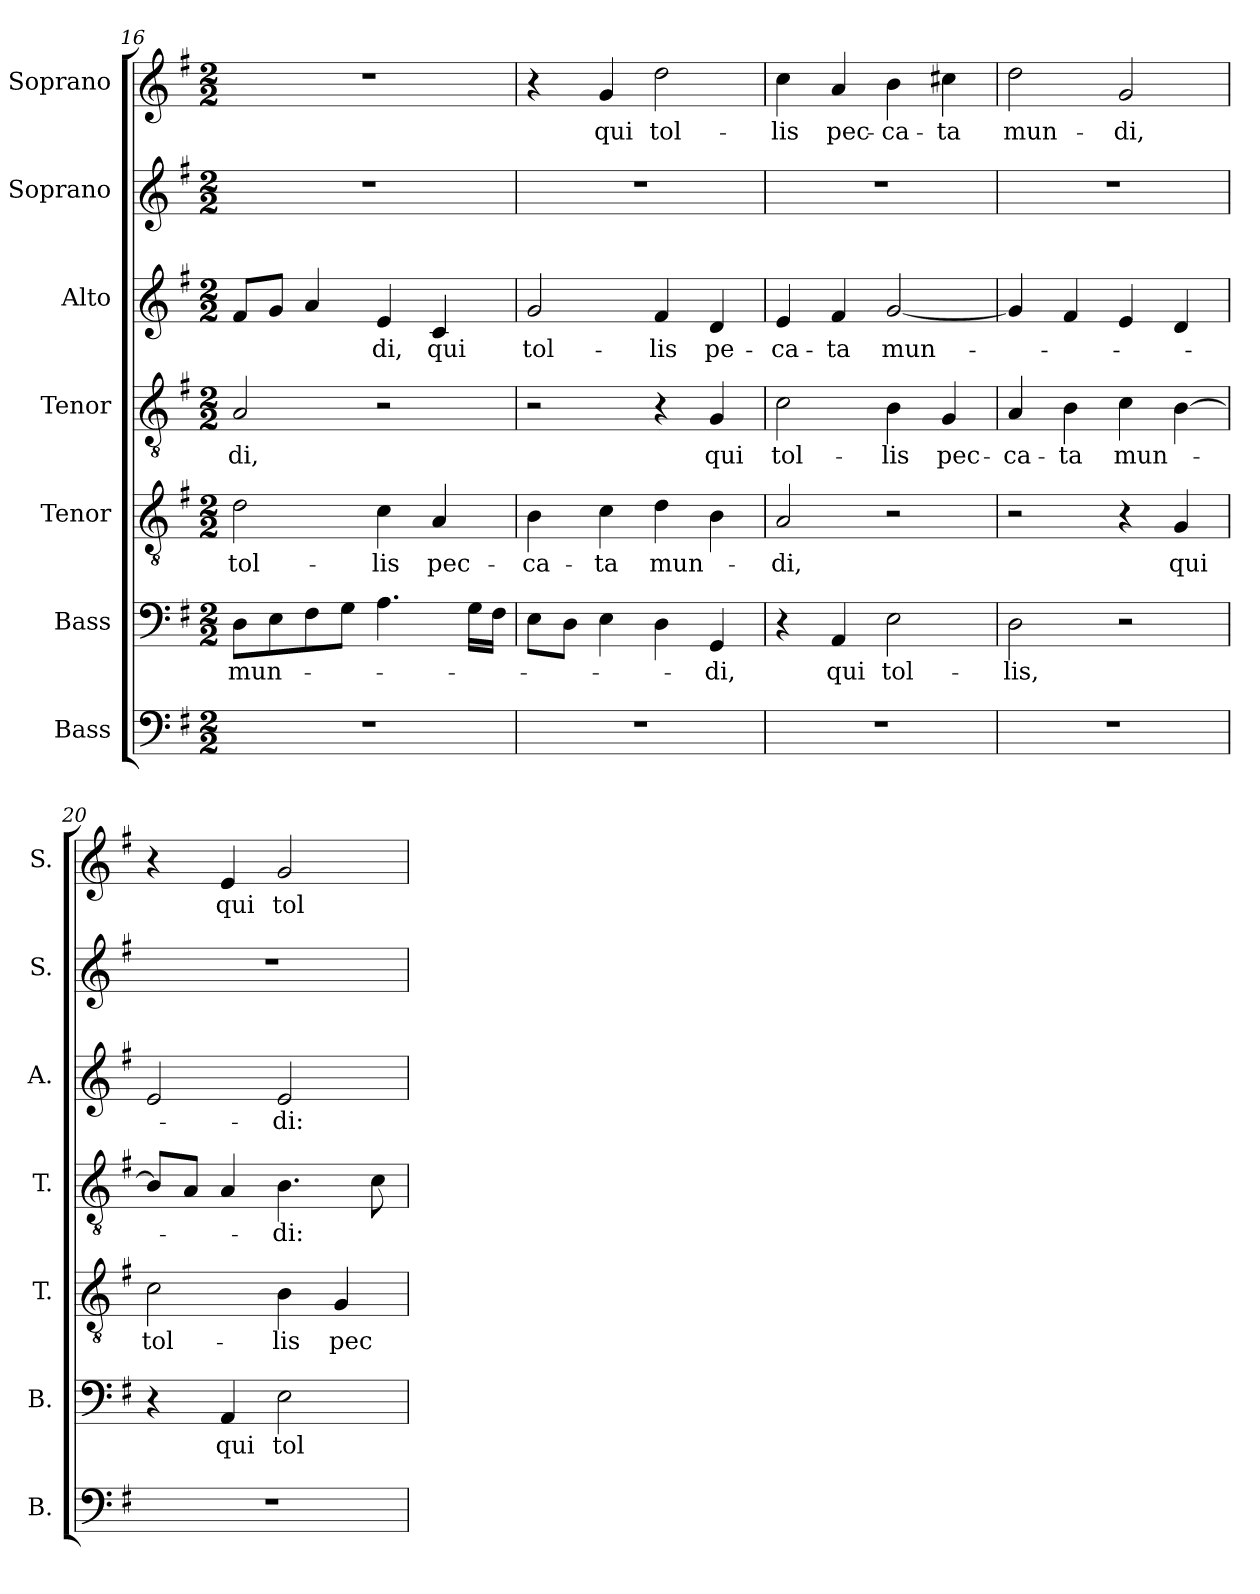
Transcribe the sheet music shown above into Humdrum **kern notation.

**kern	**kern	**text	**kern	**text	**kern	**text	**kern	**text	**kern	**kern	**text
*part7	*part6	*part6	*part5	*part5	*part4	*part4	*part3	*part3	*part2	*part1	*part1
*staff7	*staff6	*staff6	*staff5	*staff5	*staff4	*staff4	*staff3	*staff3	*staff2	*staff1	*staff1
*I"Bass	*I"Bass	*	*I"Tenor	*	*I"Tenor	*	*I"Alto	*	*I"Soprano	*I"Soprano	*
*I'B.	*I'B.	*	*I'T.	*	*I'T.	*	*I'A.	*	*I'S.	*I'S.	*
*clefF4	*clefF4	*	*clefGv2	*	*clefGv2	*	*clefG2	*	*clefG2	*clefG2	*
*	*	*	*ITrd7c12	*	*ITrd7c12	*	*	*	*	*	*
*k[f#]	*k[f#]	*	*k[f#]	*	*k[f#]	*	*k[f#]	*	*k[f#]	*k[f#]	*
*G:	*G:	*	*G:	*	*G:	*	*G:	*	*G:	*G:	*
*M2/2	*M2/2	*	*M2/2	*	*M2/2	*	*M2/2	*	*M2/2	*M2/2	*
=16	=16	=16	=16	=16	=16	=16	=16	=16	=16	=16	=16
!	!	!LO:LY:b:color=#000000	!	!	!	!	!	!	!	!	!
!	!	!	!	!LO:LY:b:color=#000000	!	!	!	!	!	!	!
!	!	!	!	!	!	!LO:LY:b:color=#000000	!	!	!	!	!
1r	8Di\L	mun-	2Di\	tol-	2AAi/	-di,	8f#i/L	.	1r	1r	.
.	8Ei\	.	.	.	.	.	8gi/J	.	.	.	.
.	8F#i\	.	.	.	.	.	4ai/	.	.	.	.
.	8Gi\J	.	.	.	.	.	.	.	.	.	.
!	!	!	!	!LO:LY:b:color=#000000	!	!	!	!	!	!	!
!	!	!	!	!	!	!	!	!LO:LY:b:color=#000000	!	!	!
.	4.Ai\	.	4Ci\	-lis	2r	.	4ei/	-di,	.	.	.
!	!	!	!	!LO:LY:b:color=#000000	!	!	!	!	!	!	!
!	!	!	!	!	!	!	!	!LO:LY:b:color=#000000	!	!	!
.	.	.	4AAi/	pec-	.	.	4ci/	qui	.	.	.
.	16Gi\LL	.	.	.	.	.	.	.	.	.	.
.	16F#i\JJ	.	.	.	.	.	.	.	.	.	.
=17	=17	=17	=17	=17	=17	=17	=17	=17	=17	=17	=17
!	!	!	!	!LO:LY:b:color=#000000	!	!	!	!	!	!	!
!	!	!	!	!	!	!	!	!LO:LY:b:color=#000000	!	!	!
1r	8Ei\L	.	4BBi\	-ca-	2r	.	2gi/	tol-	1r	4r	.
.	8Di\J	.	.	.	.	.	.	.	.	.	.
!	!	!	!	!LO:LY:b:color=#000000	!	!	!	!	!	!	!
!	!	!	!	!	!	!	!	!	!	!	!LO:LY:b:color=#000000
.	4Ei\	.	4Ci\	-ta	.	.	.	.	.	4gi/	qui
!	!	!	!	!LO:LY:b:color=#000000	!	!	!	!	!	!	!
!	!	!	!	!	!	!	!	!LO:LY:b:color=#000000	!	!	!
!	!	!	!	!	!	!	!	!	!	!	!LO:LY:b:color=#000000
.	4Di\	.	4Di\	mun-	4r	.	4f#i/	-lis	.	2ddi\	tol-
!	!	!LO:LY:b:color=#000000	!	!	!	!	!	!	!	!	!
!	!	!	!	!	!	!LO:LY:b:color=#000000	!	!	!	!	!
!	!	!	!	!	!	!	!	!LO:LY:b:color=#000000	!	!	!
.	4GGi/	-di,	4BBi\	.	4GGi/	qui	4di/	pe-	.	.	.
!!LO:LB:g=z
=18	=18	=18	=18	=18	=18	=18	=18	=18	=18	=18	=18
!	!	!	!	!LO:LY:b:color=#000000	!	!	!	!	!	!	!
!	!	!	!	!	!	!LO:LY:b:color=#000000	!	!	!	!	!
!	!	!	!	!	!	!	!	!LO:LY:b:color=#000000	!	!	!
!	!	!	!	!	!	!	!	!	!	!	!LO:LY:b:color=#000000
1r	4r	.	2AAi/	-di,	2Ci\	tol-	4ei/	-ca-	1r	4cci\	-lis
!	!	!LO:LY:b:color=#000000	!	!	!	!	!	!	!	!	!
!	!	!	!	!	!	!	!	!LO:LY:b:color=#000000	!	!	!
!	!	!	!	!	!	!	!	!	!	!	!LO:LY:b:color=#000000
.	4AAi/	qui	.	.	.	.	4f#i/	-ta	.	4ai/	pec-
!	!	!LO:LY:b:color=#000000	!	!	!	!	!	!	!	!	!
!	!	!	!	!	!	!LO:LY:b:color=#000000	!	!	!	!	!
!	!	!	!	!	!	!	!	!LO:LY:b:color=#000000	!	!	!
!	!	!	!	!	!	!	!	!	!	!	!LO:LY:b:color=#000000
.	2Ei\	tol-	2r	.	4BBi\	-lis	[2gi/	mun-	.	4bi\	-ca-
!	!	!	!	!	!	!LO:LY:b:color=#000000	!	!	!	!	!
!	!	!	!	!	!	!	!	!	!	!	!LO:LY:b:color=#000000
.	.	.	.	.	4GGi/	pec-	.	.	.	4cc#Xi\	-ta
=19	=19	=19	=19	=19	=19	=19	=19	=19	=19	=19	=19
!	!	!LO:LY:b:color=#000000	!	!	!	!	!	!	!	!	!
!	!	!	!	!	!	!LO:LY:b:color=#000000	!	!	!	!	!
!	!	!	!	!	!	!	!	!	!	!	!LO:LY:b:color=#000000
1r	2Di\	-lis,	2r	.	4AAi/	-ca-	4gi/]	.	1r	2ddi\	mun-
!	!	!	!	!	!	!LO:LY:b:color=#000000	!	!	!	!	!
.	.	.	.	.	4BBi\	-ta	4f#i/	.	.	.	.
!	!	!	!	!	!	!LO:LY:b:color=#000000	!	!	!	!	!
!	!	!	!	!	!	!	!	!	!	!	!LO:LY:b:color=#000000
.	2r	.	4r	.	4Ci\	mun-	4ei/	.	.	2gi/	-di,
!	!	!	!	!LO:LY:b:color=#000000	!	!	!	!	!	!	!
.	.	.	4GGi/	qui	[4BBi\	.	4di/	.	.	.	.
=20	=20	=20	=20	=20	=20	=20	=20	=20	=20	=20	=20
!	!	!	!	!LO:LY:b:color=#000000	!	!	!	!	!	!	!
1r	4r	.	2Ci\	tol-	8BBi/L]	.	2ei/	.	1r	4r	.
.	.	.	.	.	8AAi/J	.	.	.	.	.	.
!	!	!LO:LY:b:color=#000000	!	!	!	!	!	!	!	!	!
!	!	!	!	!	!	!	!	!	!	!	!LO:LY:b:color=#000000
.	4AAi/	qui	.	.	4AAi/	.	.	.	.	4ei/	qui
!	!	!LO:LY:b:color=#000000	!	!	!	!	!	!	!	!	!
!	!	!	!	!LO:LY:b:color=#000000	!	!	!	!	!	!	!
!	!	!	!	!	!	!LO:LY:b:color=#000000	!	!	!	!	!
!	!	!	!	!	!	!	!	!LO:LY:b:color=#000000	!	!	!
!	!	!	!	!	!	!	!	!	!	!	!LO:LY:b:color=#000000
.	2Ei\	tol-	4BBi\	-lis	4.BBi\	-di:	2ei/	-di:	.	2gi/	tol-
!	!	!	!	!LO:LY:b:color=#000000	!	!	!	!	!	!	!
.	.	.	4GGi/	pec-	.	.	.	.	.	.	.
.	.	.	.	.	8Ci\	.	.	.	.	.	.
=	=	=	=	=	=	=	=	=	=	=	=
*-	*-	*-	*-	*-	*-	*-	*-	*-	*-	*-	*-
